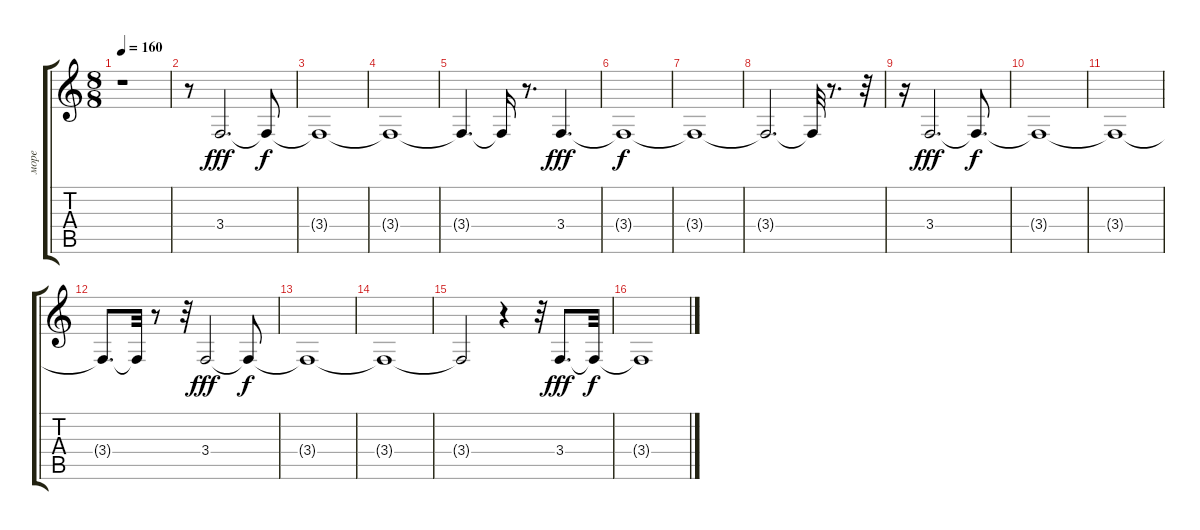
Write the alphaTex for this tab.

\track ("море" "море") {instrument seashore}
\staff {score tabs}
\tuning (E4 B3 G3 D3 A2 E2) {hide}
\ts (8 8)
\tempo 160
\clef g2
\ks c
r.1{dy fff instrument seashore} |
r.8 3.4.2{d} 3.4{t}.8{dy f} |
3.4{t}.1 |
3.4{t}.1 |
3.4{t}.4{d} 3.4{t}.16 r.8{d} 3.4.4{d dy fff} |
3.4{t}.1{dy f} |
3.4{t}.1 |
3.4{t}.2{d} 3.4{t}.32 r.8{d} r.32 |
r.16 3.4.2{d dy fff} 3.4{t}.8{d dy f} |
3.4{t}.1 |
3.4{t}.1 |
3.4{t}.8{d} 3.4{t}.32 r.8 r.32 3.4.2{dy fff} 3.4{t}.8{dy f} |
3.4{t}.1 |
3.4{t}.1 |
3.4{t}.2 r.4 r.32 3.4.8{d dy fff} 3.4{t}.32{dy f} |
3.4{t}.1
